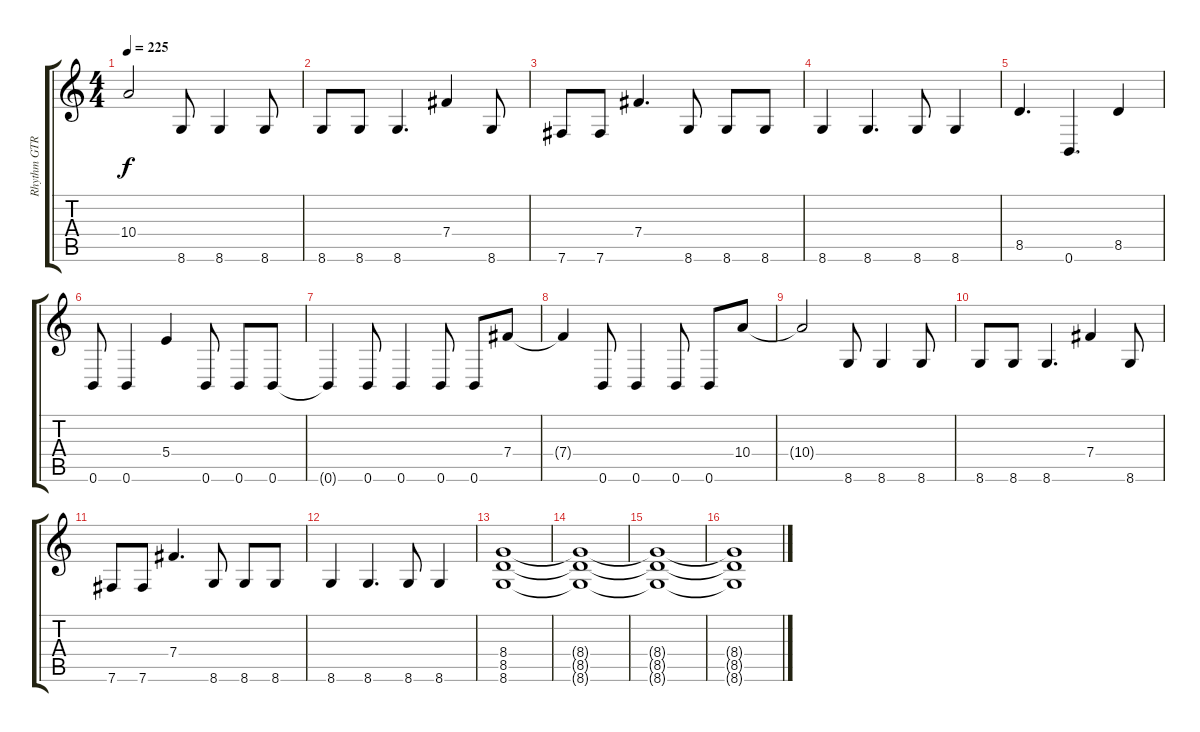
\track ("Rhythm GTR L" "Rhythm GTR") {instrument distortionguitar}
\staff {score tabs}
\tuning (Db4 Ab3 E3 B2 Gb2 B1) {hide}
\ts (4 4)
\tempo 225
\clef g2
\ks c
10.4{t}.2{dy f} 8.6.8 8.6.4 8.6.8 |
8.6.8 8.6.8 8.6.4{d} 7.4.4 8.6.8 |
7.6.8 7.6.8 7.4.4{d} 8.6.8 8.6.8 8.6.8 |
8.6.4 8.6.4{d} 8.6.8 8.6.4 |
8.5.4{d} 0.6.4{d} 8.5.4 |
0.6.8 0.6.4 5.4.4 0.6.8 0.6.8 0.6.8 |
0.6{t}.4 0.6.8 0.6.4 0.6.8 0.6.8 7.4.8 |
7.4{t}.4 0.6.8 0.6.4 0.6.8 0.6.8 10.4.8 |
10.4{t}.2 8.6.8 8.6.4 8.6.8 |
8.6.8 8.6.8 8.6.4{d} 7.4.4 8.6.8 |
7.6.8 7.6.8 7.4.4{d} 8.6.8 8.6.8 8.6.8 |
8.6.4 8.6.4{d} 8.6.8 8.6.4 |
(8.4 8.5 8.6).1 |
(8.4{t} 8.5{t} 8.6{t}).1 |
(8.4{t} 8.5{t} 8.6{t}).1 |
(8.4{t} 8.5{t} 8.6{t}).1
